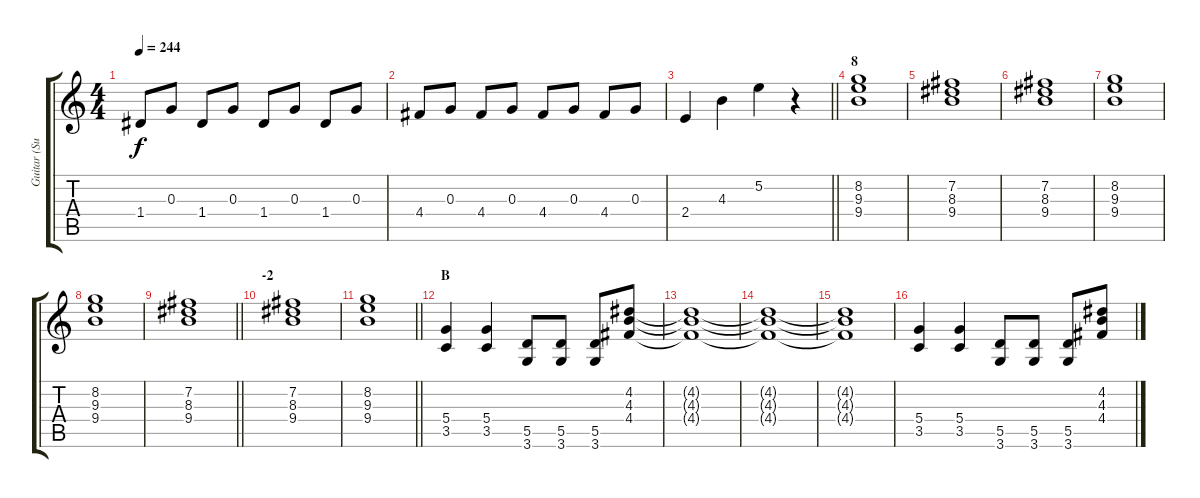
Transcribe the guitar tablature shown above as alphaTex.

\track ("Guitar (Sugizo)" "Guitar (Su") {instrument distortionguitar}
\staff {score tabs}
\tuning (E4 B3 G3 D3 A2 E2) {hide}
\ts (4 4)
\tempo 244
\clef g2
\ks c
1.4.8{dy f} 0.3.8 1.4.8 0.3.8 1.4.8 0.3.8 1.4.8 0.3.8 |
4.4.8 0.3.8 4.4.8 0.3.8 4.4.8 0.3.8 4.4.8 0.3.8 |
\barLineRight lightlight
2.4.4 4.3.4 5.2.4 r.4 |
\section ("" "8")
(8.2 9.3 9.4).1 |
(7.2 8.3 9.4).1 |
(7.2 8.3 9.4).1 |
(8.2 9.3 9.4).1 |
(8.2 9.3 9.4).1 |
\barLineRight lightlight
(7.2 8.3 9.4).1 |
\section ("" "-2")
(7.2 8.3 9.4).1 |
\barLineRight lightlight
(8.2 9.3 9.4).1 |
\section ("" "B")
(5.4 3.5).4{instrument distortionguitar} (5.4 3.5).4 (5.5 3.6).8 (5.5 3.6).8 (5.5 3.6).8 (4.2 4.3 4.4).8 |
(4.2{t} 4.3{t} 4.4{t}).1 |
(4.2{t} 4.3{t} 4.4{t}).1 |
(4.2{t} 4.3{t} 4.4{t}).1 |
(5.4 3.5).4{instrument distortionguitar} (5.4 3.5).4 (5.5 3.6).8 (5.5 3.6).8 (5.5 3.6).8 (4.2 4.3 4.4).8
